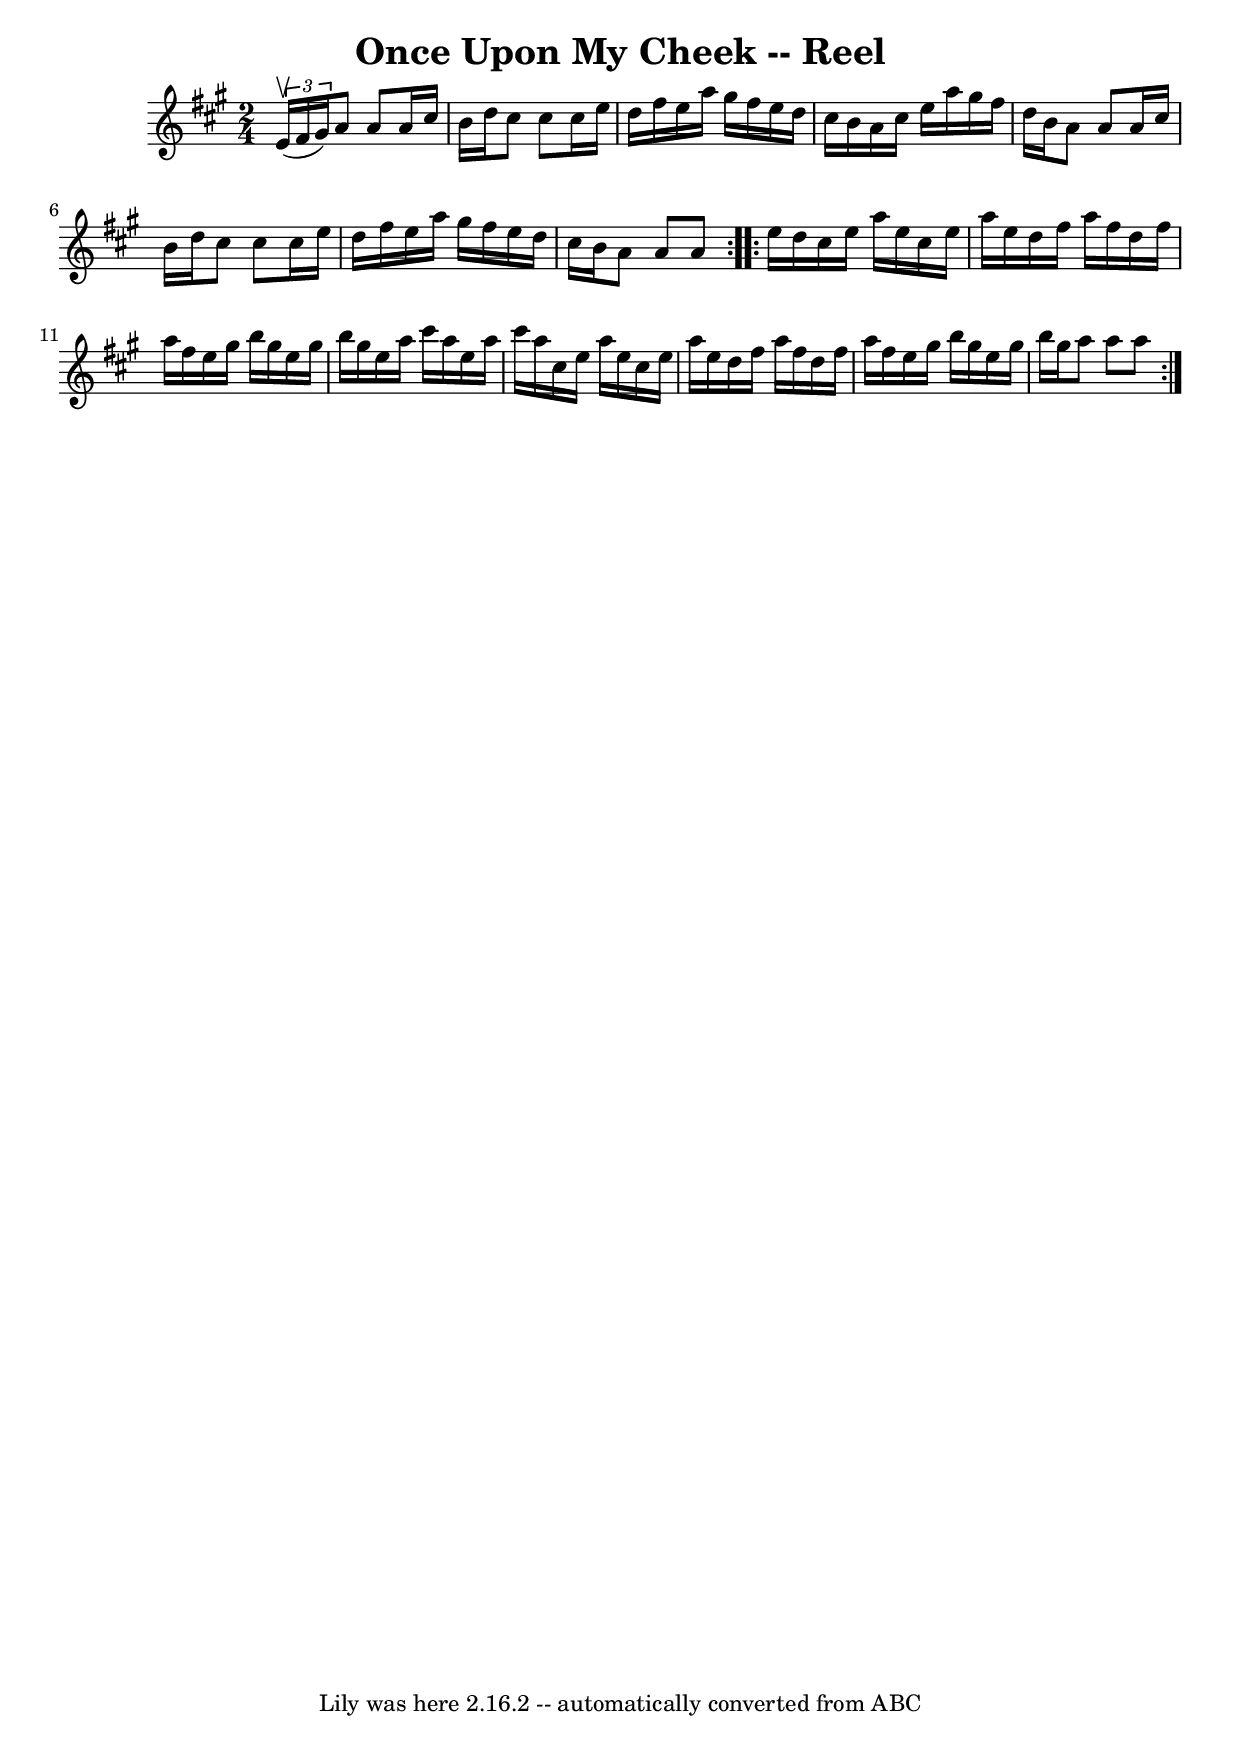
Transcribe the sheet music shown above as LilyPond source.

\version "2.7.40"
\include "Mammoth.ily"
\header {
	%% book = "Ryan's Mammoth Collection"
	crossRefNumber = "1"
	footnotes = ""
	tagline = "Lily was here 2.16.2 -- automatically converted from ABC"
	title = "Once Upon My Cheek -- Reel"
}
voicedefault =  {
\set Score.defaultBarType = "empty"

\repeat volta 2 {
\time 2/4 \key a \major   \times 2/3 { e'16^\upbow(fis'16 gis'16) } 
|
 a'8 a'8 a'16 cis''16 b'16 d''16  |
 cis''8    
cis''8 cis''16 e''16 d''16 fis''16  |
 e''16 a''16    
gis''16 fis''16 e''16 d''16 cis''16 b'16  |
 a'16    
cis''16 e''16 a''16 gis''16 fis''16 d''16 b'16  |
     
a'8 a'8 a'16 cis''16 b'16 d''16  |
 cis''8 cis''8    
cis''16 e''16 d''16 fis''16  |
 e''16 a''16 gis''16    
fis''16 e''16 d''16 cis''16 b'16  |
 a'8 a'8 a'8  
} \repeat volta 2 { e''16 d''16  |
 cis''16 e''16 a''16    
e''16 cis''16 e''16 a''16 e''16  |
 d''16 fis''16    
a''16 fis''16 d''16 fis''16 a''16 fis''16  |
 e''16    
gis''16 b''16 gis''16 e''16 gis''16 b''16 gis''16  |
   
e''16 a''16 cis'''16 a''16 e''16 a''16 cis'''16 a''16  
|
 cis''16 e''16 a''16 e''16 cis''16 e''16 a''16    
e''16  |
 d''16 fis''16 a''16 fis''16 d''16 fis''16    
a''16 fis''16  |
 e''16 gis''16 b''16 gis''16 e''16    
gis''16 b''16 gis''16  |
 a''8 a''8 a''8  }   
}

\score{
    <<

	\context Staff="default"
	{
	    \voicedefault 
	}

    >>
	\layout {
	}
	\midi {}
}
